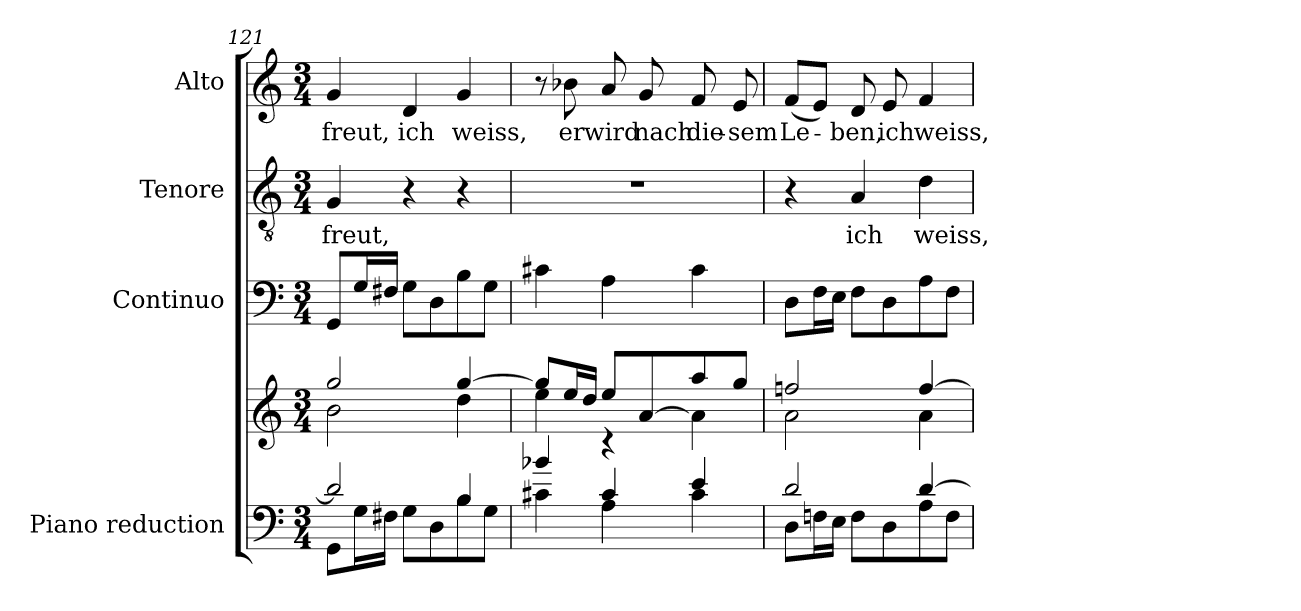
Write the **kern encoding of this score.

**kern	**kern	**kern	**kern	**text	**kern	**text
*part4	*part4	*part3	*part2	*part2	*part1	*part1
*staff5	*staff4	*staff3	*staff2	*staff2	*staff1	*staff1
*I"Piano reduction	*	*I"Continuo	*I"Tenore	*	*I"Alto	*
*I'Pno	*	*	*	*	*	*
*clefF4	*clefG2	*clefF4	*clefGv2	*	*clefG2	*
*k[]	*k[]	*k[]	*k[]	*	*k[]	*
*M3/4	*M3/4	*M3/4	*M3/4	*	*M3/4	*
=121	=121	=121	=121	=121	=121	=121
*^	*^	*	*	*	*	*
!	!	!	!	!	!	!LO:LY:b	!	!LO:LY:b
2d/]	8GG\L	2gg/	2b\	8GG/L	4G/	-freut,	4g/	-freut,
.	16G\L	.	.	16G/L	.	.	.	.
.	16F#X\JJ	.	.	16F#X/JJ	.	.	.	.
!	!	!	!	!	!	!	!	!LO:LY:b
.	8G\L	.	.	8G\L	4r	.	4d/	ich
.	8D\	.	.	8D\	.	.	.	.
!	!	!	!	!	!	!	!	!LO:LY:b
4B/	8B\	[4gg/	4dd\	8B\	4r	.	4g/	weiss,
.	8G\J	.	.	8G\J	.	.	.	.
=122	=122	=122	=122	=122	=122	=122	=122	=122
4b-X/	4c#X\	8gg/L]	4ee\	4c#X\	2.r	.	8r	.
!	!	!	!	!	!	!	!	!LO:LY:b
.	.	16ee/L	.	.	.	.	8b-X\	er
.	.	16dd/JJ	.	.	.	.	.	.
!	!	!	!	!	!	!	!	!LO:LY:b
4c#/	4A\	8ee/L	4r	4A\	.	.	8a/	wird
!	!	!	!	!	!	!	!	!LO:LY:b
.	.	[<8a/	.	.	.	.	8g/	nach
!	!	!	!	!	!	!	!	!LO:LY:b
4e/	4c#\	8aa/	4a\]	4c#\	.	.	8f/	die-
!	!	!	!	!	!	!	!	!LO:LY:b
.	.	8gg/J	.	.	.	.	8e/	-sem
!!LO:LB:g=z
=123	=123	=123	=123	=123	=123	=123	=123	=123
!	!	!	!	!	!	!	!	!LO:LY:b
2d/	8D\L	2ffn/	2a\	8D\L	4r	.	(8f/L	Le-
.	16Fn\L	.	.	16F\L	.	.	8e/J)	.
.	16E\JJ	.	.	16E\JJ	.	.	.	.
!	!	!	!	!	!	!LO:LY:b	!	!LO:LY:b
.	8F\L	.	.	8F\L	4A/	ich	8d/	-ben,
!	!	!	!	!	!	!	!	!LO:LY:b
.	8D\	.	.	8D\	.	.	8e/	ich
!	!	!	!	!	!	!LO:LY:b	!	!LO:LY:b
[4d/	8A\	[4ff/	4a\	8A\	4d\	weiss,	4f/	weiss,
.	8F\J	.	.	8F\J	.	.	.	.
*v	*v	*	*	*	*	*	*	*
*	*v	*v	*	*	*	*	*
=	=	=	=	=	=	=
*-	*-	*-	*-	*-	*-	*-
